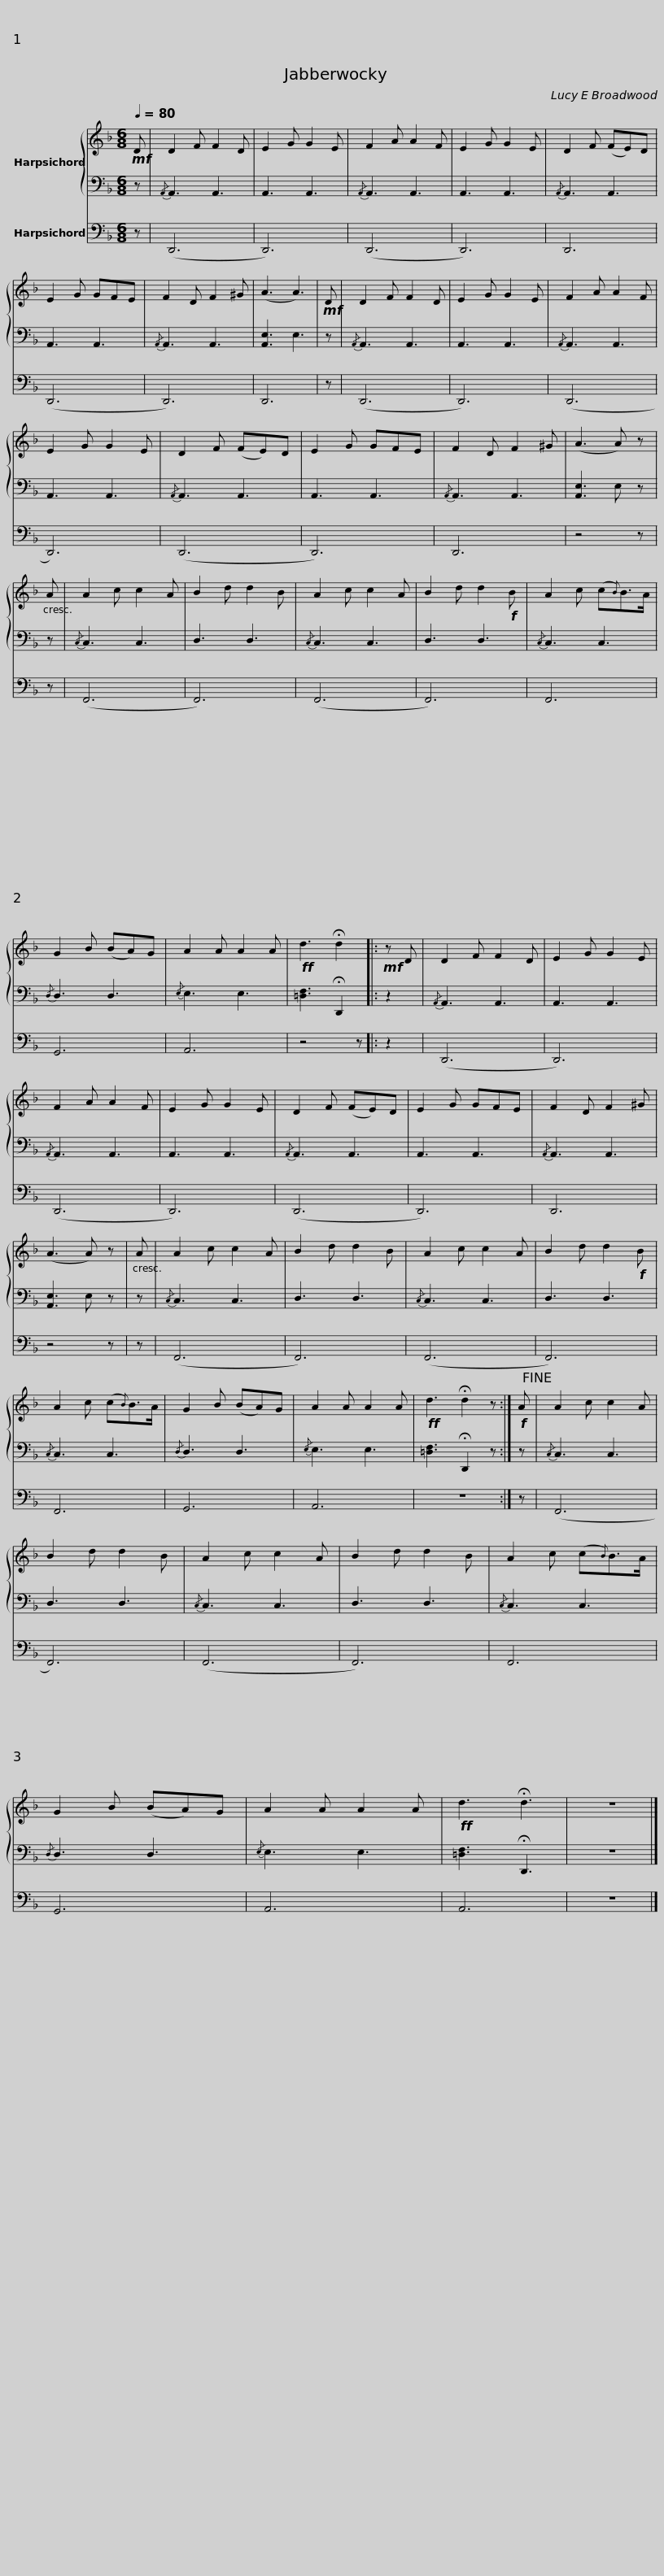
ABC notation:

X:1
%%score { 1 | 2 } 3
L:1/8
Q:1/4=80
M:6/8
I:linebreak $
K:F
V:1 treble
V:2 bass
V:3 bass
V:1
!mf! D | D2 F F2 D | E2 G G2 E | F2 A A2 F | E2 G G2 E | %5
 D2 F (FE)D | E2 G GFE |$ F2 D F2 ^G | (A3 A3) |!mf! D | %10
 D2 F F2 D | E2 G G2 E | F2 A A2 F | E2 G G2 E |$ D2 F (FE)D | %15
 E2 G GFE | F2 D F2 ^G | (A3 A) z | A | A2 c c2 A | %20
 B2 d d2 B | A2 c c2 A |$ B2 d d2!f! B | A2 c (c{B)}B>A | G2 B (BA)G | %25
 A2 A A2 A |!ff! d3 !fermata!d2 |:!mf! z D | D2 F F2 D |$ E2 G G2 E | %30
 F2 A A2 F | E2 G G2 E | D2 F (FE)D | E2 G GFE | F2 D F2 ^G | %35
 (A3 A) z |$ A | A2 c c2 A | B2 d d2 B | A2 c c2 A | %40
 B2 d d2!f! B | A2 c (c{B)}B>A | G2 B (BA)G | A2 A A2 A |$!ff! d3 !fermata!d2 z :| %45
!f! A!fine! | A2 c c2 A | B2 d d2 B | A2 c c2 A | B2 d d2 B | %50
 A2 c (c{B)}B>A | G2 B (BA)G |$ A2 A A2 A |!ff! d3 !fermata!d3 | z6 |] %55
V:2
 z |{/A,,} A,,3 A,,3 | A,,3 A,,3 |{/A,,} A,,3 A,,3 | A,,3 A,,3 | %5
{/A,,} A,,3 A,,3 | A,,3 A,,3 |${/A,,} A,,3 A,,3 | [A,,E,]3 E,3 | z | %10
{/A,,} A,,3 A,,3 | A,,3 A,,3 |{/A,,} A,,3 A,,3 | A,,3 A,,3 |${/A,,} A,,3 A,,3 | %15
 A,,3 A,,3 |{/A,,} A,,3 A,,3 | [A,,E,]3 E, z | z |{/C,} C,3 C,3 | %20
 D,3 D,3 |{/C,} C,3 C,3 |$ D,3 D,3 |{/C,} C,3 C,3 |{/D,} D,3 D,3 | %25
{/E,} E,3 E,3 | [=D,F,]3 !fermata!D,,2 |: z2 |{/A,,} A,,3 A,,3 |$ A,,3 A,,3 | %30
{/A,,} A,,3 A,,3 | A,,3 A,,3 |{/A,,} A,,3 A,,3 | A,,3 A,,3 |{/A,,} A,,3 A,,3 | %35
 [A,,E,]3 E, z |$ z |{/C,} C,3 C,3 | D,3 D,3 |{/C,} C,3 C,3 | %40
 D,3 D,3 |{/C,} C,3 C,3 |{/D,} D,3 D,3 |{/E,} E,3 E,3 |$ [=D,F,]3 !fermata!D,,2 z :| %45
 z |{/C,} C,3 C,3 | D,3 D,3 |{/C,} C,3 C,3 | D,3 D,3 | %50
{/C,} C,3 C,3 |{/D,} D,3 D,3 |${/E,} E,3 E,3 | [=D,F,]3 !fermata!D,,3 | z6 |] %55
V:3
 z | (D,,6 | D,,6) | (D,,6 | D,,6) | %5
 D,,6 | (D,,6 |$ D,,6) | D,,6 | z | %10
 (D,,6 | D,,6) | (D,,6 | D,,6) |$ (D,,6 | %15
 D,,6) | D,,6 | z4 z | z | (F,,6 | %20
 F,,6) | (F,,6 |$ F,,6) | F,,6 | G,,6 | %25
 A,,6 | z4 z |: z2 | (D,,6 |$ D,,6) | %30
 (D,,6 | D,,6) | (D,,6 | D,,6) | D,,6 | %35
 z4 z |$ z | (F,,6 | F,,6) | (F,,6 | %40
 F,,6) | F,,6 | G,,6 | A,,6 |$ z6 :| %45
 z | (F,,6 | F,,6) | (F,,6 | F,,6) | %50
 F,,6 | G,,6 |$ A,,6 | A,,6 | z6 |] %55
